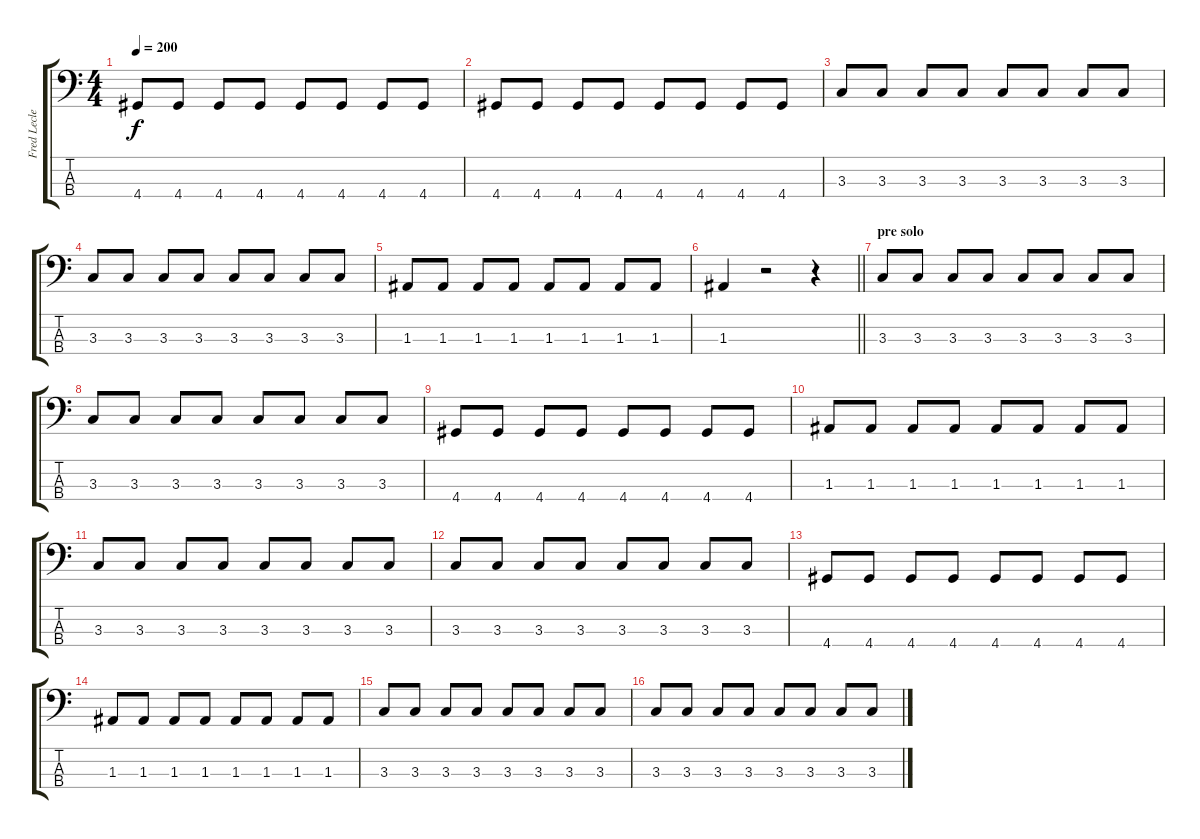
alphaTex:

\track ("Fred Leclercq" "Fred Lecle") {instrument electricbassfinger}
\staff {score tabs}
\tuning (G2 D2 A1 E1) {hide}
\ts (4 4)
\tempo 200
\clef f4
\ks aminor
4.4.8{dy f} 4.4.8 4.4.8 4.4.8 4.4.8 4.4.8 4.4.8 4.4.8 |
4.4.8 4.4.8 4.4.8 4.4.8 4.4.8 4.4.8 4.4.8 4.4.8 |
3.3.8 3.3.8 3.3.8 3.3.8 3.3.8 3.3.8 3.3.8 3.3.8 |
3.3.8 3.3.8 3.3.8 3.3.8 3.3.8 3.3.8 3.3.8 3.3.8 |
1.3.8 1.3.8 1.3.8 1.3.8 1.3.8 1.3.8 1.3.8 1.3.8 |
\barLineRight lightlight
1.3.4 r.2 r.4 |
\section ("" "pre solo")
3.3.8 3.3.8 3.3.8 3.3.8 3.3.8 3.3.8 3.3.8 3.3.8 |
3.3.8 3.3.8 3.3.8 3.3.8 3.3.8 3.3.8 3.3.8 3.3.8 |
4.4.8 4.4.8 4.4.8 4.4.8 4.4.8 4.4.8 4.4.8 4.4.8 |
1.3.8 1.3.8 1.3.8 1.3.8 1.3.8 1.3.8 1.3.8 1.3.8 |
3.3.8 3.3.8 3.3.8 3.3.8 3.3.8 3.3.8 3.3.8 3.3.8 |
3.3.8 3.3.8 3.3.8 3.3.8 3.3.8 3.3.8 3.3.8 3.3.8 |
4.4.8 4.4.8 4.4.8 4.4.8 4.4.8 4.4.8 4.4.8 4.4.8 |
1.3.8 1.3.8 1.3.8 1.3.8 1.3.8 1.3.8 1.3.8 1.3.8 |
3.3.8 3.3.8 3.3.8 3.3.8 3.3.8 3.3.8 3.3.8 3.3.8 |
3.3.8 3.3.8 3.3.8 3.3.8 3.3.8 3.3.8 3.3.8 3.3.8
